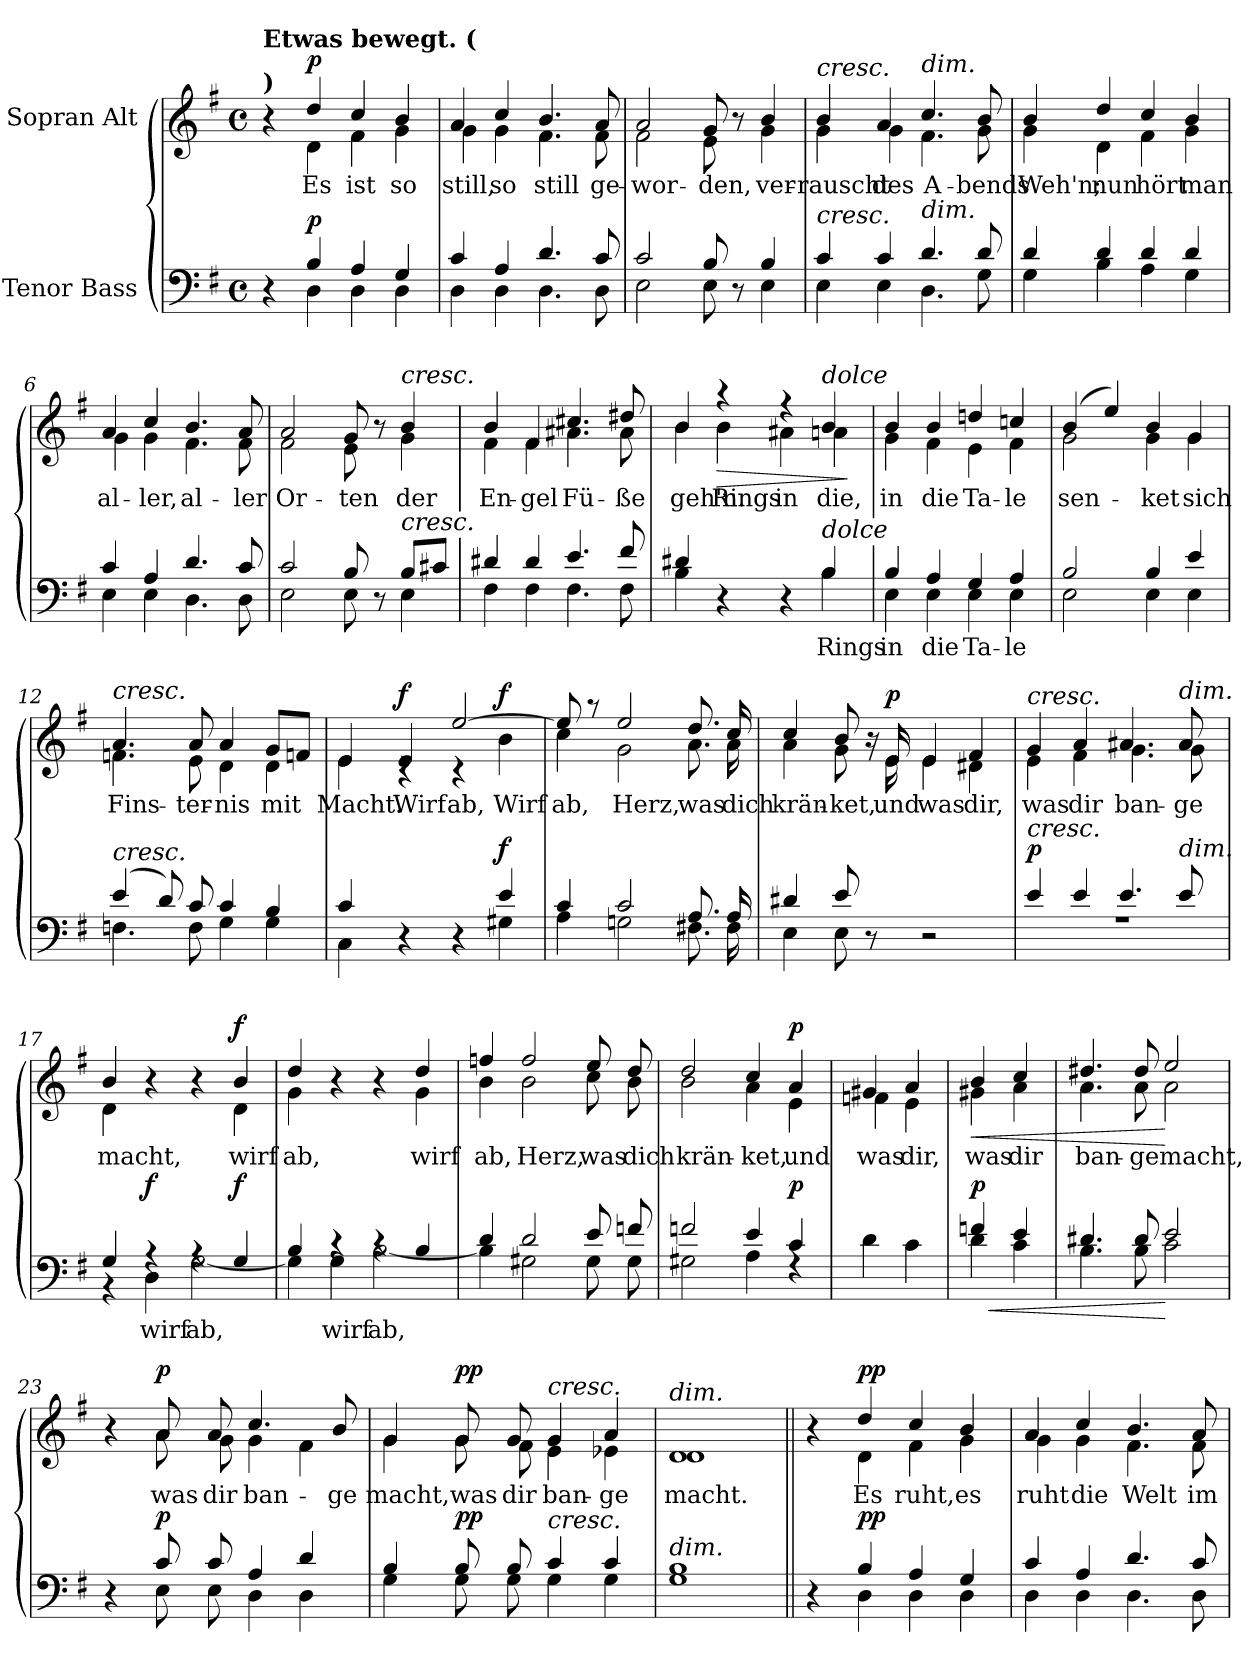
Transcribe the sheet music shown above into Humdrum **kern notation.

**kern	**text	**dynam	**kern	**text	**dynam
*part2	*part2	*part2	*part1	*part1	*part1
*staff2	*staff2	*staff2	*staff1	*staff1	*staff1
*I"Tenor Bass	*	*	*I"Sopran Alt	*	*
*clefF4	*	*	*clefG2	*	*
*k[f#]	*	*	*k[f#]	*	*
*M4/4	*	*	*M4/4	*	*
*met(c)	*	*	*met(c)	*	*
*MM92	*	*	*MM92	*	*
=1	=1	=1	=1	=1	=1
*^	*	*	*^	*	*
!	!	!	!	!LO:TX:a:B:t=Etwas bewegt. (	!	!	!
!	!	!	!	!LO:TX:a:B:t=)	!	!	!
4r	4ryy	.	.	4r	4ryy	.	.
!	!	!	!LO:DY:a	!	!	!LO:LY:b	!LO:DY:a
4B/	4D\	.	p	4dd/	4d\	Es	p
!	!	!	!	!	!	!LO:LY:b	!
4A/	4D\	.	.	4cc/	4f#\	ist	.
!	!	!	!	!	!	!LO:LY:b	!
4G/	4D\	.	.	4b/	4g\	so	.
=2	=2	=2	=2	=2	=2	=2	=2
!	!	!	!	!	!	!LO:LY:b	!
4c/	4D\	.	.	4a/	4g\	still,	.
!	!	!	!	!	!	!LO:LY:b	!
4A/	4D\	.	.	4cc/	4g\	so	.
!	!	!	!	!	!	!LO:LY:b	!
4.d/	4.D\	.	.	4.b/	4.f#\	still	.
!	!	!	!	!	!	!LO:LY:b	!
8c/	8D\	.	.	8a/	8f#\	ge-	.
=3	=3	=3	=3	=3	=3	=3	=3
!	!	!	!	!	!	!LO:LY:b	!
2c/	2E\	.	.	2a/	2f#\	-wor-	.
!	!	!	!	!	!	!LO:LY:b	!
8B/	8E\	.	.	8g/	8e\	-den,	.
8r	8ryy	.	.	8r	8ryy	.	.
!	!	!	!	!	!	!LO:LY:b	!
4B/	4E\	.	.	4b/	4g\	ver-	.
=4	=4	=4	=4	=4	=4	=4	=4
!	!	!	!	!LO:TX:a:i:t=cresc.	!	!	!
!LO:TX:a:i:t=cresc.	!	!	!	!	!	!	!
!	!	!	!	!	!	!LO:LY:b	!
4c/	4E\	.	.	4b/	4g\	-rauscht	.
!	!	!	!	!	!	!LO:LY:b	!
4c/	4E\	.	.	4a/	4g\	des	.
!	!	!	!	!LO:TX:a:i:t=dim.	!	!	!
!LO:TX:a:i:t=dim.	!	!	!	!	!	!	!
!	!	!	!	!	!	!LO:LY:b	!
4.d/	4.D\	.	.	4.cc/	4.f#\	A-	.
!	!	!	!	!	!	!LO:LY:b	!
8d/	8G\	.	.	8b/	8g\	-bends	.
!!LO:LB:g=z	!!
=5	=5	=5	=5	=5	=5	=5	=5
!	!	!	!	!	!	!LO:LY:b	!
4d/	4G\	.	.	4b/	4g\	Weh'n;	.
!	!	!	!	!	!	!LO:LY:b	!
4d/	4B\	.	.	4dd/	4d\	nun	.
!	!	!	!	!	!	!LO:LY:b	!
4d/	4A\	.	.	4cc/	4f#\	hört	.
!	!	!	!	!	!	!LO:LY:b	!
4d/	4G\	.	.	4b/	4g\	man	.
=6	=6	=6	=6	=6	=6	=6	=6
!	!	!	!	!	!	!LO:LY:b	!
4c/	4E\	.	.	4a/	4g\	al-	.
!	!	!	!	!	!	!LO:LY:b	!
4A/	4E\	.	.	4cc/	4g\	-ler,	.
!	!	!	!	!	!	!LO:LY:b	!
4.d/	4.D\	.	.	4.b/	4.f#\	al-	.
!	!	!	!	!	!	!LO:LY:b	!
8c/	8D\	.	.	8a/	8f#\	-ler	.
=7	=7	=7	=7	=7	=7	=7	=7
!	!	!	!	!	!	!LO:LY:b	!
2c/	2E\	.	.	2a/	2f#\	Or-	.
!	!	!	!	!	!	!LO:LY:b	!
8B/	8E\	.	.	8g/	8e\	-ten	.
8r	8ryy	.	.	8r	8ryy	.	.
!	!	!	!	!LO:TX:a:i:t=cresc.	!	!	!
!LO:TX:a:i:t=cresc.	!	!	!	!	!	!	!
!	!	!	!	!	!	!LO:LY:b	!
8B/L	4E\	.	.	4b/	4g\	der	.
8c#X/J	.	.	.	.	.	.	.
=8	=8	=8	=8	=8	=8	=8	=8
!	!	!	!	!	!	!LO:LY:b	!
4d#X/	4F#\	.	.	4b/	4f#\	En-	.
!	!	!	!	!	!	!LO:LY:b	!
4d#/	4F#\	.	.	4f#/	4f#\	-gel	.
!	!	!	!	!	!	!LO:LY:b	!
4.e/	4.F#\	.	.	4.cc#X/	4.a#X\	Fü-	.
!	!	!	!	!	!	!LO:LY:b	!
8f#/	8F#\	.	.	8dd#X/	8a#\	-ße	.
!!LO:LB:g=z	!!
=9	=9	=9	=9	=9	=9	=9	=9
!	!	!	!	!	!	!LO:LY:b	!
4d#X/	4B\	.	.	4b/	4b\	geh'n.	.
!	!	!	!	!	!	!LO:LY:b	!LO:HP:b
4r	4ryy	.	.	4r	4b\	Rings	>
!	!	!	!	!	!	!LO:LY:b	!
4r	4ryy	.	.	4r	4a#X\	in	.
!	!	!	!	!LO:TX:a:i:t=dolce	!	!	!
!LO:TX:a:i:t=dolce	!	!	!	!	!	!	!
!	!	!LO:LY:b	!	!	!	!LO:LY:b	!
!	!	!	!	!	!	!LO:LY:b	!
4B/	4B\	Rings	.	4b/	4an\	die,	.
*v	*v	*	*	*	*	*	*
*	*	*	*v	*v	*	*
.	.	.	.	.	]
=10	=10	=10	=10	=10	=10
!	!LO:LY:b	!	!	!LO:LY:b	!
*^	*	*	*^	*	*
!	!	!	!	!	!	!LO:LY:b	!
4B/	4E\	in	.	4b/	4g\	in	.
!	!	!LO:LY:b	!	!	!	!LO:LY:b	!
!	!	!	!	!	!	!LO:LY:b	!
4A/	4E\	die	.	4b/	4f#\	die	.
!	!	!LO:LY:b	!	!	!	!LO:LY:b	!
!	!	!	!	!	!	!LO:LY:b	!
4G/	4E\	Ta-	.	4ddn/	4e\	Ta-	.
!	!	!LO:LY:b	!	!	!	!LO:LY:b	!
!	!	!	!	!	!	!LO:LY:b	!
4A/	4E\	-le	.	4ccn/	4f#\	-le	.
=11	=11	=11	=11	=11	=11	=11	=11
!	!	!	!	!	!	!LO:LY:b	!
2B/	2E\	.	.	(4b/	2g\	sen-	.
.	.	.	.	4ee/)	.	.	.
!	!	!	!	!	!	!LO:LY:b	!
4B/	4E\	.	.	4b/	4g\	-ket	.
!	!	!	!	!	!	!LO:LY:b	!
4e/	4E\	.	.	4g/	4g\	sich	.
=12	=12	=12	=12	=12	=12	=12	=12
!	!	!	!	!LO:TX:a:i:t=cresc.	!	!	!
!LO:TX:a:i:t=cresc.	!	!	!	!	!	!	!
!	!	!	!	!	!	!LO:LY:b	!
(4e/	4.Fn\	.	.	4.a/	4.fn\	Fins-	.
8d/)	.	.	.	.	.	.	.
!	!	!	!	!	!	!LO:LY:b	!
8c/	8F\	.	.	8a/	8e\	-ter-	.
!	!	!	!	!	!	!LO:LY:b	!
4c/	4G\	.	.	4a/	4d\	-nis	.
!	!	!	!	!	!	!LO:LY:b	!
4B/	4G\	.	.	8g/L	4d\	mit	.
.	.	.	.	8fn/J	.	.	.
!!LO:LB:g=z	!!
=13	=13	=13	=13	=13	=13	=13	=13
!	!	!	!	!	!	!LO:LY:b	!
4c/	4C\	.	.	4e/	4e\	Macht.	.
!	!	!	!	!	!	!LO:LY:b	!LO:DY:a
4r	4ryy	.	.	4e/	4rc	Wirf	f
!	!	!	!	!	!	!LO:LY:b	!
4r	4ryy	.	.	[2ee/	4rc	ab,	.
!	!	!	!LO:DY:a	!	!	!LO:LY:b	!LO:DY:b
4e/	4G#X\	.	f	.	4b\	Wirf	f
=14	=14	=14	=14	=14	=14	=14	=14
!	!	!	!	!	!	!LO:LY:b	!
4c/	4A\	.	.	8ee/]	4cc\	ab,	.
.	.	.	.	8r	.	.	.
!	!	!	!	!	!	!LO:LY:b	!
!	!	!	!	!	!	!LO:LY:b	!
2c/	2Gn\	.	.	2ee/	2g\	Herz,	.
!	!	!	!	!	!	!LO:LY:b	!
8.A/	8.F#X\	.	.	8.dd/	8.a\	was	.
!	!	!	!	!	!	!LO:LY:b	!
16A/	16F#\	.	.	16cc/	16a\	dich	.
=15	=15	=15	=15	=15	=15	=15	=15
!	!	!	!	!	!	!LO:LY:b	!
4d#X/	4E\	.	.	4cc/	4a\	krän-	.
!	!	!	!	!	!	!LO:LY:b	!
8e/	8E\	.	.	8b/	8g\	-ket,	.
8r	8ryy	.	.	16r	16ryy	.	.
!	!	!	!	!	!	!LO:LY:b	!LO:DY:a
.	.	.	.	16e/	16e\	und	p
!	!	!	!	!	!	!LO:LY:b	!
2r	2ryy	.	.	4e/	4e\	was	.
!	!	!	!	!	!	!LO:LY:b	!
.	.	.	.	4f#/	4d#X\	dir,	.
=16	=16	=16	=16	=16	=16	=16	=16
!	!	!	!	!LO:TX:a:i:t=cresc.	!	!	!
!LO:TX:a:i:t=cresc.	!	!	!	!	!	!	!
!	!	!	!LO:DY:a	!	!	!LO:LY:b	!
4e/	1rA	.	p	4g/	4e\	was	.
!	!	!	!	!	!	!LO:LY:b	!
4e/	.	.	.	4a/	4f#\	dir	.
!	!	!	!	!	!	!LO:LY:b	!
4.e/	.	.	.	4.a#X/	4.g\	ban-	.
!	!	!	!	!LO:TX:a:i:t=dim.	!	!	!
!LO:TX:a:i:t=dim.	!	!	!	!	!	!	!
!	!	!	!	!	!	!LO:LY:b	!
8e/	.	.	.	8a#/	8g\	-ge	.
!!LO:PB:g=z	!!
=17	=17	=17	=17	=17	=17	=17	=17
!	!	!	!	!	!	!LO:LY:b	!
4G/	4r	.	.	4b/	4d\	macht,	.
!	!	!LO:LY:b	!LO:DY:b	!	!	!	!
4rA	4D\	wirf	f	4r	4ryy	.	.
!	!	!LO:LY:b	!	!	!	!	!
4rA	[2G\	ab,	.	4r	4ryy	.	.
!	!	!	!LO:DY:a	!	!	!LO:LY:b	!LO:DY:a
4G/	.	.	f	4b/	4d\	wirf	f
=18	=18	=18	=18	=18	=18	=18	=18
!	!	!	!	!	!	!LO:LY:b	!
4B/	4G\]	.	.	4dd/	4g\	ab,	.
!	!	!LO:LY:b	!	!	!	!	!
4rc	4G\	wirf	.	4r	4ryy	.	.
!	!	!LO:LY:b	!	!	!	!	!
4rc	[2B\	ab,	.	4r	4ryy	.	.
!	!	!	!	!	!	!LO:LY:b	!
4B/	.	.	.	4dd/	4g\	wirf	.
=19	=19	=19	=19	=19	=19	=19	=19
!	!	!	!	!	!	!LO:LY:b	!
4d/	4B\]	.	.	4ffn/	4b\	ab,	.
!	!	!	!	!	!	!LO:LY:b	!
2d/	2G#X\	.	.	2ff/	2b\	Herz,	.
!	!	!	!	!	!	!LO:LY:b	!
8e/	8G#\	.	.	8ee/	8cc\	was	.
!	!	!	!	!	!	!LO:LY:b	!
8fn/	8G#\	.	.	8dd/	8b\	dich	.
=20	=20	=20	=20	=20	=20	=20	=20
!	!	!	!	!	!	!LO:LY:b	!
2fn/	2G#X\	.	.	2dd/	2b\	krän-	.
!	!	!	!	!	!	!LO:LY:b	!
4e/	4A\	.	.	4cc/	4a\	-ket,	.
!	!	!	!LO:DY:a	!	!	!LO:LY:b	!LO:DY:a
4c/	4rF	.	p	4a/	4e\	und	p
=21	=21	=21	=21	=21	=21	=21	=21
!	!	!	!	!	!	!LO:LY:b	!
*v	*v	*	*	*	*	*	*
4d\	.	.	4g#X/	4fn\	was	.
!	!	!	!	!	!LO:LY:b	!
4c\	.	.	4a/	4e\	dir,	.
!!LO:LB:g=z	!!
=21X1	=21X1	=21X1	=21X1	=21X1	=21X1	=21X1
!	!	!LO:HP:b	!	!	!LO:LY:b	!LO:HP:b
*^	*	*	*	*	*	*
!	!	!	!LO:DY:n=1:b	!	!	!	!
4fn/	4d\	.	< p	4b/	4g#X\	was	<
!	!	!	!	!	!	!LO:LY:b	!
4e/	4c\	.	.	4cc/	4a\	dir	.
=22	=22	=22	=22	=22	=22	=22	=22
!	!	!	!	!	!	!LO:LY:b	!
4.d#X/	4.B\	.	.	4.dd#X/	4.a\	ban-	.
!	!	!	!	!	!	!LO:LY:b	!
8d#/	8B\	.	.	8dd#/	8a\	-ge	.
!	!	!	!	!	!	!LO:LY:b	!
2e/	2c\	.	[	2ee/	2a\	macht,	[
=23	=23	=23	=23	=23	=23	=23	=23
4r	4ryy	.	.	4r	4ryy	.	.
!	!	!	!LO:DY:a	!	!	!LO:LY:b	!LO:DY:a
8c/	8E\	.	p	8a/	8a\	was	p
!	!	!	!	!	!	!LO:LY:b	!
8c/	8E\	.	.	8a/	8g\	dir	.
!	!	!	!	!	!	!LO:LY:b	!
4A/	4D\	.	.	4.cc/	4g\	ban-	.
4d/	4D\	.	.	.	4f#\	.	.
!	!	!	!	!	!	!LO:LY:b	!
.	.	.	.	8b/	.	-ge	.
=24	=24	=24	=24	=24	=24	=24	=24
!	!	!	!	!	!	!LO:LY:b	!
4B/	4G\	.	.	4g/	4g\	macht,	.
!	!	!	!LO:DY:a	!	!	!LO:LY:b	!LO:DY:a
8B/	8G\	.	pp	8g/	8g\	was	pp
!	!	!	!	!	!	!LO:LY:b	!
8B/	8G\	.	.	8g/	8f#\	dir	.
!	!	!	!	!LO:TX:a:i:t=cresc.	!	!	!
!LO:TX:a:i:t=cresc.	!	!	!	!	!	!	!
!	!	!	!	!	!	!LO:LY:b	!
4c/	4G\	.	.	4g/	4e\	ban-	.
!	!	!	!	!	!	!LO:LY:b	!
4c/	4G\	.	.	4a/	4e-X\	-ge	.
=25	=25	=25	=25	=25	=25	=25	=25
!	!	!	!	!LO:TX:a:i:t=dim.	!	!	!
!LO:TX:a:i:t=dim.	!	!	!	!	!	!	!
!	!	!	!	!	!	!LO:LY:b	!
1B	1G	.	.	1d	1d	macht.	.
!!LO:LB:g=z	!!
=26||	=26||	=26||	=26||	=26||	=26||	=26||	=26||
4r	4ryy	.	.	4r	4ryy	.	.
!	!	!	!LO:DY:a	!	!	!LO:LY:b	!LO:DY:a
4B/	4D\	.	pp	4dd/	4d\	Es	pp
!	!	!	!	!	!	!LO:LY:b	!
4A/	4D\	.	.	4cc/	4f#\	ruht,	.
!	!	!	!	!	!	!LO:LY:b	!
4G/	4D\	.	.	4b/	4g\	es	.
=27	=27	=27	=27	=27	=27	=27	=27
!	!	!	!	!	!	!LO:LY:b	!
4c/	4D\	.	.	4a/	4g\	ruht	.
!	!	!	!	!	!	!LO:LY:b	!
4A/	4D\	.	.	4cc/	4g\	die	.
!	!	!	!	!	!	!LO:LY:b	!
4.d/	4.D\	.	.	4.b/	4.f#\	Welt	.
!	!	!	!	!	!	!LO:LY:b	!
8c/	8D\	.	.	8a/	8f#\	im	.
*v	*v	*	*	*	*	*	*
*	*	*	*v	*v	*	*
=	=	=	=	=	=
*-	*-	*-	*-	*-	*-
